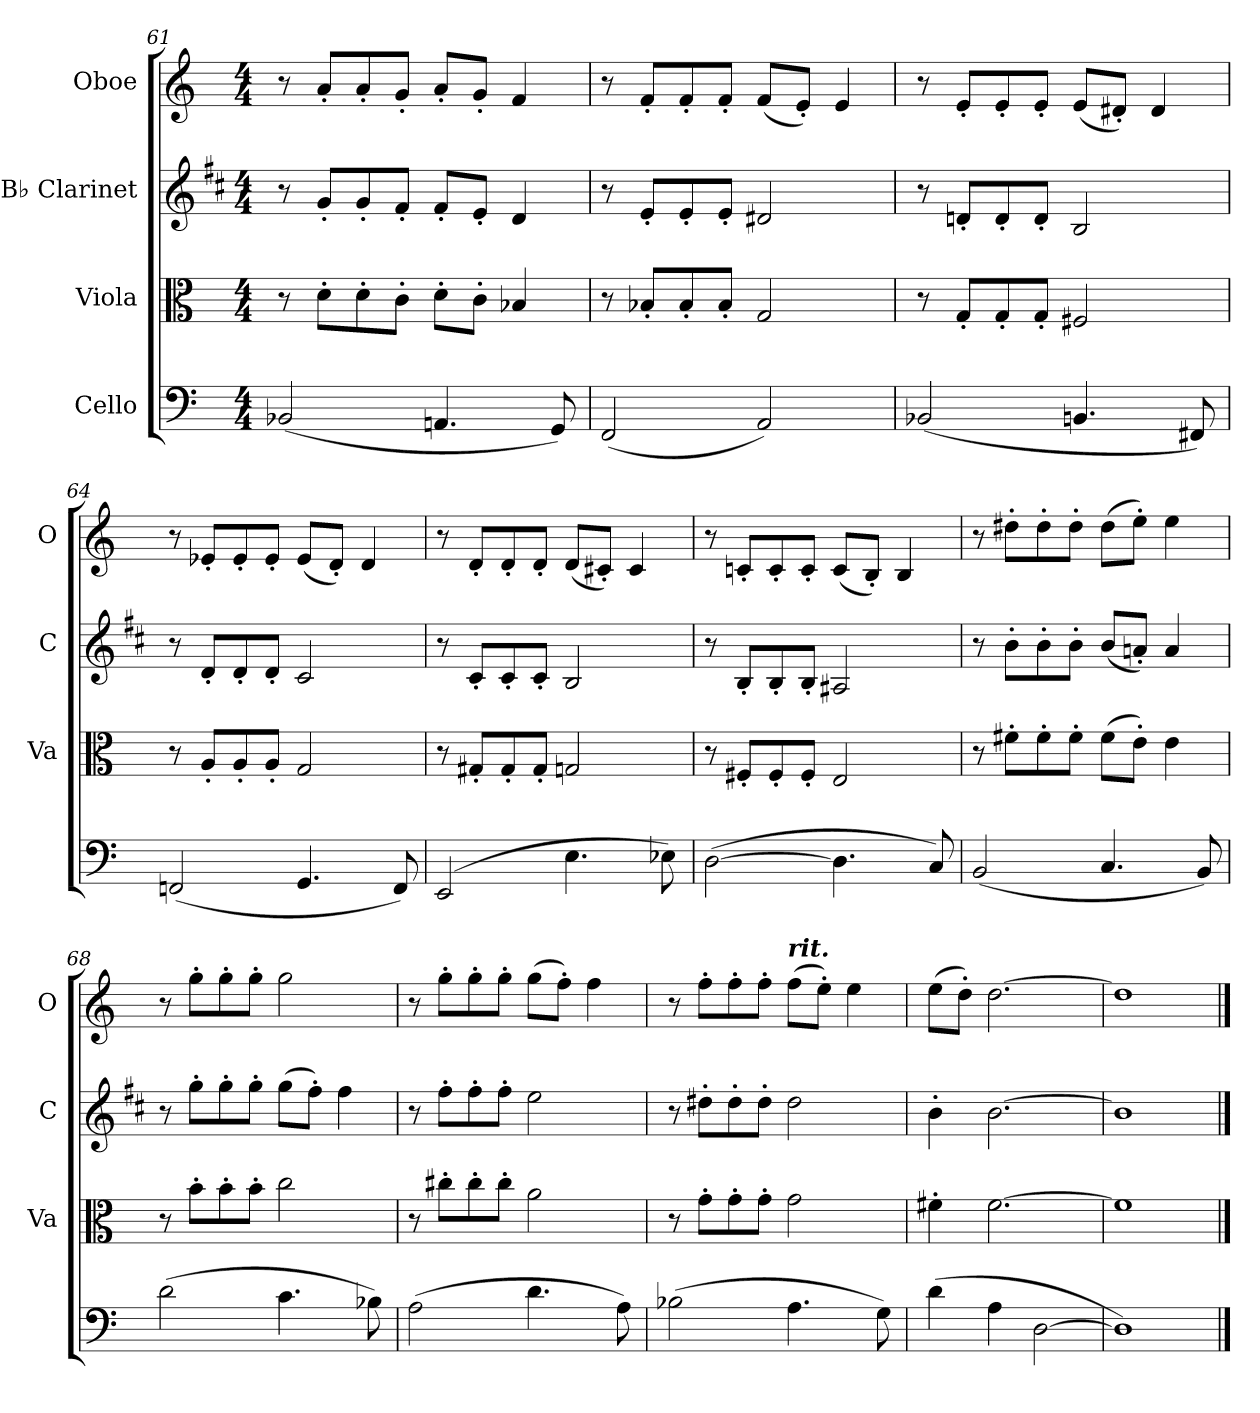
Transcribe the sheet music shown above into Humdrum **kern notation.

**kern	**kern	**kern	**kern
*part4	*part3	*part2	*part1
*staff4	*staff3	*staff2	*staff1
*I"Cello	*I"Viola	*I"B♭ Clarinet	*I"Oboe
*	*I'Va	*I'C	*I'O
*clefF4	*clefC3	*clefG2	*clefG2
*	*	*ITrd1c2	*
*k[]	*k[]	*k[]	*k[]
*M4/4	*M4/4	*M4/4	*M4/4
=61	=61	=61	=61
(2BB-X/	8r	8r	8r
.	8d'\L	8f'/L	8a'/L
.	8d'\	8f'/	8a'/
.	8c'\J	8e'/J	8g'/J
4.AAn/	8d'\L	8e'/L	8a'/L
.	8c'\J	8d'/J	8g'/J
.	4B-X/	4c/	4f/
8GG/)	.	.	.
=62	=62	=62	=62
(2FF/	8r	8r	8r
.	8B-X'/L	8d'/L	8f'/L
.	8B-'/	8d'/	8f'/
.	8B-'/J	8d'/J	8f'/J
2AA/)	2G/	2c#X/	(8f/L
.	.	.	8e'/J)
.	.	.	4e/
=63	=63	=63	=63
(2BB-X/	8r	8r	8r
.	8G'/L	8cn'/L	8e'/L
.	8G'/	8c'/	8e'/
.	8G'/J	8c'/J	8e'/J
4.BBn/	2F#X/	2A/	(8e/L
.	.	.	8d#X'/J)
.	.	.	4d#/
8FF#X/)	.	.	.
!!LO:LB:g=z
=64	=64	=64	=64
(2FFn/	8r	8r	8r
.	8A'/L	8c'/L	8e-X'/L
.	8A'/	8c'/	8e-'/
.	8A'/J	8c'/J	8e-'/J
4.GG/	2G/	2B/	(8e-/L
.	.	.	8d'/J)
.	.	.	4d/
8FF/)	.	.	.
=65	=65	=65	=65
(2EE/	8r	8r	8r
.	8G#X'/L	8B'/L	8d'/L
.	8G#'/	8B'/	8d'/
.	8G#'/J	8B'/J	8d'/J
4.E\	2Gn/	2A/	(8d/L
.	.	.	8c#X'/J)
.	.	.	4c#/
8E-X\)	.	.	.
=66	=66	=66	=66
([2D\	8r	8r	8r
.	8F#X'/L	8A'/L	8cn'/L
.	8F#'/	8A'/	8c'/
.	8F#'/J	8A'/J	8c'/J
4.D\]	2E/	2G#X/	(8c/L
.	.	.	8B'/J)
.	.	.	4B/
8C/)	.	.	.
=67	=67	=67	=67
(2BB/	8r	8r	8r
.	8f#X'\L	8a'\L	8dd#X'\L
.	8f#'\	8a'\	8dd#'\
.	8f#'\J	8a'\J	8dd#'\J
4.C/	(8f#\L	(8a/L	(8dd#\L
.	8e'\J)	8gn'/J)	8ee'\J)
.	4e\	4g/	4ee\
8BB/)	.	.	.
=68	=68	=68	=68
(2d\	8r	8r	8r
.	8b'\L	8ff'\L	8gg'\L
.	8b'\	8ff'\	8gg'\
.	8b'\J	8ff'\J	8gg'\J
4.c\	2cc\	(8ff\L	2gg\
.	.	8ee'\J)	.
.	.	4ee\	.
8B-X\)	.	.	.
!!LO:LB:g=z
=69	=69	=69	=69
(2A\	8r	8r	8r
.	8cc#X'\L	8ee'\L	8gg'\L
.	8cc#'\	8ee'\	8gg'\
.	8cc#'\J	8ee'\J	8gg'\J
4.d\	2a\	2dd\	(8gg\L
.	.	.	8ff'\J)
.	.	.	4ff\
8A\)	.	.	.
=70	=70	=70	=70
(2B-X\	8r	8r	8r
.	8g'\L	8cc#X'\L	8ff'\L
.	8g'\	8cc#'\	8ff'\
.	8g'\J	8cc#'\J	8ff'\J
*	*	*	*MM90
!	!	!	!LO:TX:a:Bi:t=rit.
4.A\	2g\	2cc#\	(8ff\L
.	.	.	8ee'\J)
.	.	.	4ee\
8G\)	.	.	.
=71	=71	=71	=71
(4d\	4f#X'\	4a'\	(8ee\L
.	.	.	8dd'\J)
4A\	[2.f#\	[2.a\	[2.dd\
[2D\	.	.	.
=72	=72	=72	=72
1D])	1f#]	1a]	1dd]
==	==	==	==
*-	*-	*-	*-
